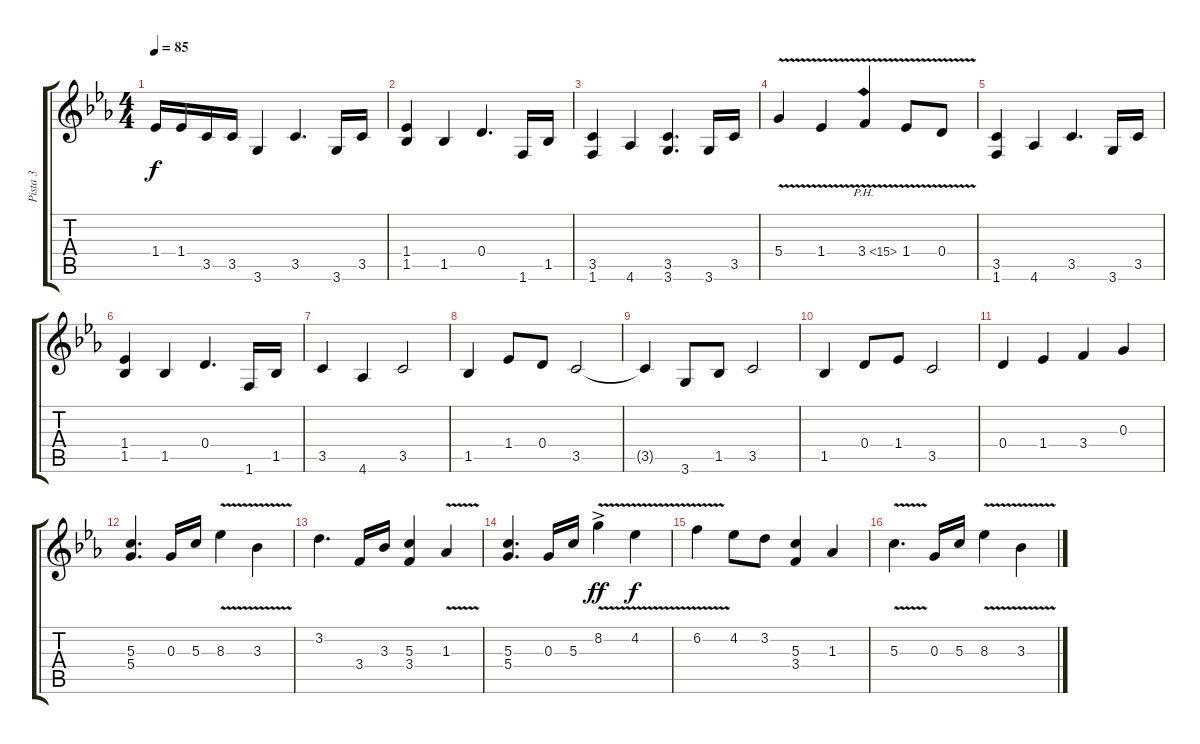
\track ("Pista 3" "Pista 3") {instrument distortionguitar}
\staff {score tabs}
\tuning (E4 B3 G3 D3 A2 E2) {hide}
\ts (4 4)
\tempo 85
\clef g2
\ks eb
1.4.16{dy f} 1.4.16 3.5.16 3.5.16 3.6.4 3.5.4{d} 3.6.16 3.5.16 |
(1.4 1.5).4 1.5.4 0.4.4{d} 1.6.16 1.5.16 |
(3.5 1.6).4 4.6.4 (3.5 3.6).4{d} 3.6.16 3.5.16 |
5.4{v}.4 1.4{v}.4 3.4{ph 12 v}.4 1.4{v}.8 0.4{v}.8 |
(3.5 1.6).4 4.6.4 3.5.4{d} 3.6.16 3.5.16 |
(1.4 1.5).4 1.5.4 0.4.4{d} 1.6.16 1.5.16 |
3.5.4 4.6.4 3.5.2 |
1.5.4 1.4.8 0.4.8 3.5.2 |
3.5{t}.4 3.6.8 1.5.8 3.5.2 |
1.5.4 0.4.8 1.4.8 3.5.2 |
0.4.4 1.4.4 3.4.4 0.3.4 |
(5.3 5.4).4{d} 0.3.16 5.3.16 8.3{v}.4 3.3{v}.4 |
3.2.4{d} 3.4.16 3.3.16 (5.3 3.4).4 1.3{v}.4 |
(5.3 5.4).4{d} 0.3.16 5.3.16 8.2{v ac}.4{dy ff} 4.2{v}.4{dy f} |
6.2{v}.4 4.2.8 3.2.8 (5.3 3.4).4 1.3.4 |
5.3{v}.4{d} 0.3.16 5.3.16 8.3{v}.4 3.3{v}.4
